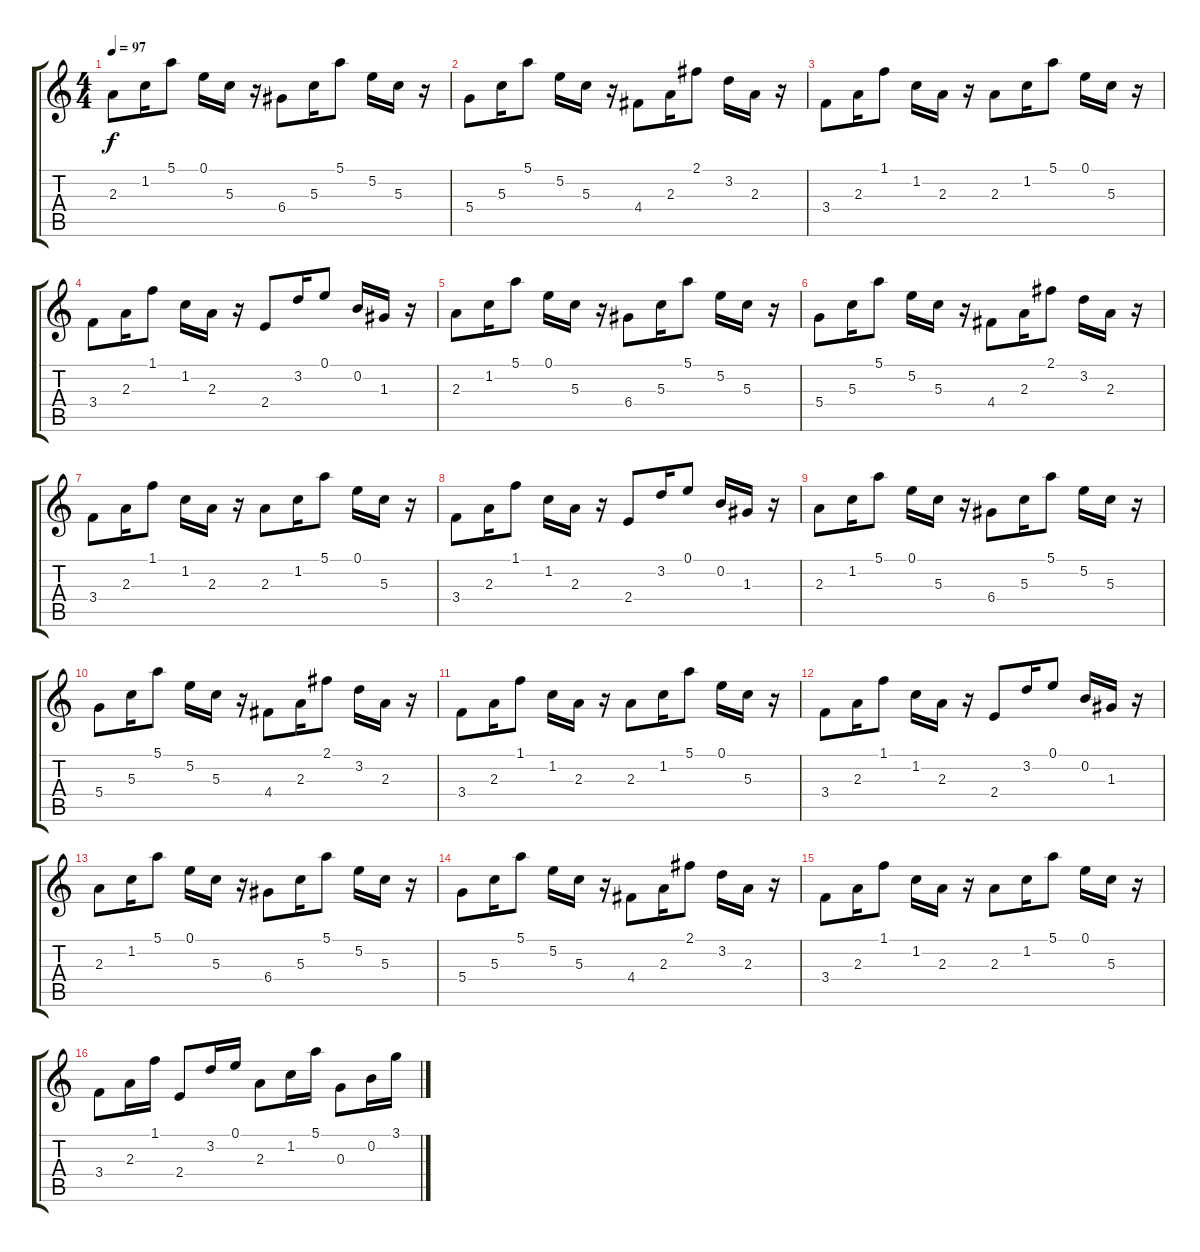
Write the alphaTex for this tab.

\track "" {instrument electricguitarclean}
\staff {score tabs}
\tuning (E4 B3 G3 D3 A2 E2) {hide}
\ts (4 4)
\tempo 97
\clef g2
\ks c
2.3.8{dy f instrument electricguitarclean} 1.2.16 5.1.8 0.1.16 5.3.16 r.16 6.4.8 5.3.16 5.1.8 5.2.16 5.3.16 r.16 |
5.4.8 5.3.16 5.1.8 5.2.16 5.3.16 r.16 4.4.8 2.3.16 2.1.8 3.2.16 2.3.16 r.16 |
3.4.8 2.3.16 1.1.8 1.2.16 2.3.16 r.16 2.3.8 1.2.16 5.1.8 0.1.16 5.3.16 r.16 |
3.4.8 2.3.16 1.1.8 1.2.16 2.3.16 r.16 2.4.8 3.2.16 0.1.8 0.2.16 1.3.16 r.16 |
2.3.8 1.2.16 5.1.8 0.1.16 5.3.16 r.16 6.4.8 5.3.16 5.1.8 5.2.16 5.3.16 r.16 |
5.4.8 5.3.16 5.1.8 5.2.16 5.3.16 r.16 4.4.8 2.3.16 2.1.8 3.2.16 2.3.16 r.16 |
3.4.8 2.3.16 1.1.8 1.2.16 2.3.16 r.16 2.3.8 1.2.16 5.1.8 0.1.16 5.3.16 r.16 |
3.4.8 2.3.16 1.1.8 1.2.16 2.3.16 r.16 2.4.8 3.2.16 0.1.8 0.2.16 1.3.16 r.16 |
2.3.8 1.2.16 5.1.8 0.1.16 5.3.16 r.16 6.4.8 5.3.16 5.1.8 5.2.16 5.3.16 r.16 |
5.4.8 5.3.16 5.1.8 5.2.16 5.3.16 r.16 4.4.8 2.3.16 2.1.8 3.2.16 2.3.16 r.16 |
3.4.8 2.3.16 1.1.8 1.2.16 2.3.16 r.16 2.3.8 1.2.16 5.1.8 0.1.16 5.3.16 r.16 |
3.4.8 2.3.16 1.1.8 1.2.16 2.3.16 r.16 2.4.8 3.2.16 0.1.8 0.2.16 1.3.16 r.16 |
2.3.8 1.2.16 5.1.8 0.1.16 5.3.16 r.16 6.4.8 5.3.16 5.1.8 5.2.16 5.3.16 r.16 |
5.4.8 5.3.16 5.1.8 5.2.16 5.3.16 r.16 4.4.8 2.3.16 2.1.8 3.2.16 2.3.16 r.16 |
3.4.8 2.3.16 1.1.8 1.2.16 2.3.16 r.16 2.3.8 1.2.16 5.1.8 0.1.16 5.3.16 r.16 |
3.4.8 2.3.16 1.1.16 2.4.8 3.2.16 0.1.16 2.3.8 1.2.16 5.1.16 0.3.8 0.2.16 3.1.16
